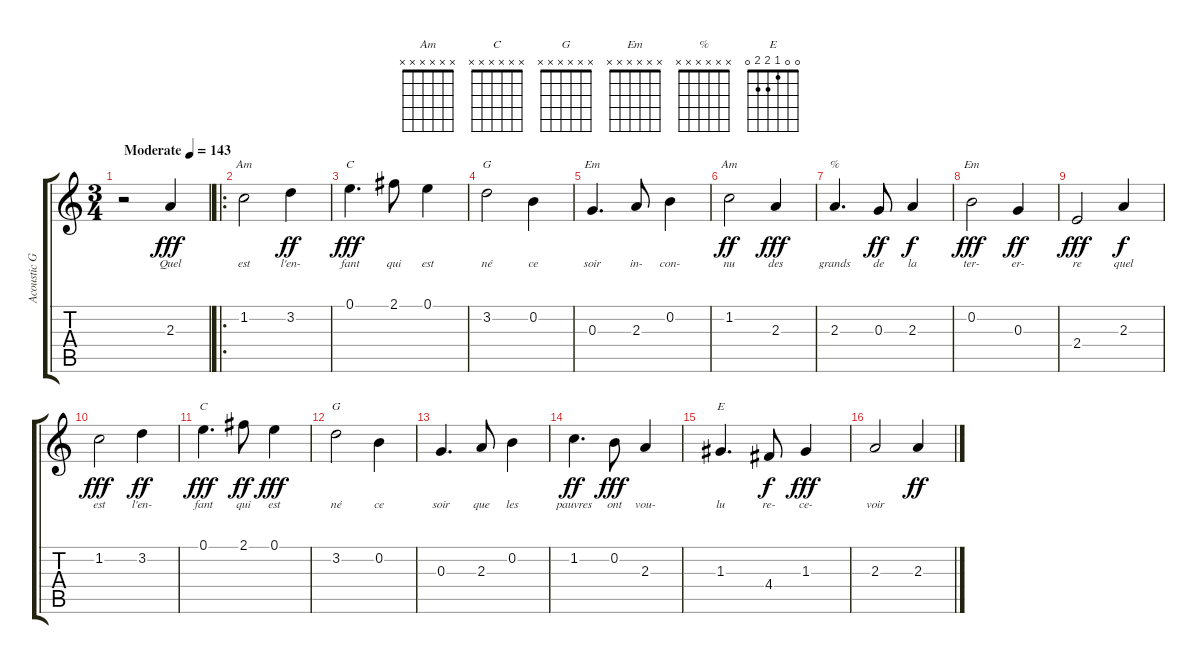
\track ("Acoustic Grand Piano" "Acoustic G") {instrument acousticguitarnylon}
\staff {score tabs}
\tuning (E4 B3 G3 D3 A2 E2) {hide}
\chord ("Am" 0 1 2 2 0 x)
\chord ("C" 0 1 0 2 3 x)
\chord ("G" 3 0 0 0 2 3)
\chord ("Em" 0 0 0 2 2 0)
\chord ("Am" x x x x x x)
\chord ("%" x x x x x x)
\chord ("Em" x x x x x x)
\chord ("C" x x x x x x)
\chord ("G" x x x x x x)
\chord ("E" 0 0 1 2 2 0)
\ts (3 4)
\tempo (143 "Moderate")
\clef g2
\ks c
r.2{dy fff instrument acousticguitarnylon} 2.3.4{lyrics (0 "Quel") lyrics (1 "") lyrics (2 "") lyrics (3 "") lyrics (4 "")} |
\ro
1.2.2{ch "Am" lyrics (0 "est") lyrics (1 "") lyrics (2 "") lyrics (3 "") lyrics (4 "")} 3.2.4{lyrics (0 "l'en-") lyrics (1 "") lyrics (2 "") lyrics (3 "") lyrics (4 "") dy ff} |
0.1.4{d ch "C" lyrics (0 "fant") lyrics (1 "") lyrics (2 "") lyrics (3 "") lyrics (4 "") dy fff} 2.1.8{lyrics (0 "qui") lyrics (1 "") lyrics (2 "") lyrics (3 "") lyrics (4 "")} 0.1.4{lyrics (0 "est") lyrics (1 "") lyrics (2 "") lyrics (3 "") lyrics (4 "")} |
3.2.2{ch "G" lyrics (0 "né") lyrics (1 "") lyrics (2 "") lyrics (3 "") lyrics (4 "")} 0.2.4{lyrics (0 "ce") lyrics (1 "") lyrics (2 "") lyrics (3 "") lyrics (4 "")} |
0.3.4{d ch "Em" lyrics (0 "soir") lyrics (1 "") lyrics (2 "") lyrics (3 "") lyrics (4 "")} 2.3.8{lyrics (0 "in-") lyrics (1 "") lyrics (2 "") lyrics (3 "") lyrics (4 "")} 0.2.4{lyrics (0 "con-") lyrics (1 "") lyrics (2 "") lyrics (3 "") lyrics (4 "")} |
1.2.2{ch "Am" lyrics (0 "nu") lyrics (1 "") lyrics (2 "") lyrics (3 "") lyrics (4 "") dy ff} 2.3.4{lyrics (0 "des") lyrics (1 "") lyrics (2 "") lyrics (3 "") lyrics (4 "") dy fff} |
2.3.4{d ch "%" lyrics (0 "grands") lyrics (1 "") lyrics (2 "") lyrics (3 "") lyrics (4 "")} 0.3.8{lyrics (0 "de") lyrics (1 "") lyrics (2 "") lyrics (3 "") lyrics (4 "") dy ff} 2.3.4{lyrics (0 "la") lyrics (1 "") lyrics (2 "") lyrics (3 "") lyrics (4 "") dy f} |
0.2.2{ch "Em" lyrics (0 "ter-") lyrics (1 "") lyrics (2 "") lyrics (3 "") lyrics (4 "") dy fff} 0.3.4{lyrics (0 "er-") lyrics (1 "") lyrics (2 "") lyrics (3 "") lyrics (4 "") dy ff} |
2.4.2{lyrics (0 "re") lyrics (1 "") lyrics (2 "") lyrics (3 "") lyrics (4 "") dy fff} 2.3.4{lyrics (0 "quel") lyrics (1 "") lyrics (2 "") lyrics (3 "") lyrics (4 "") dy f} |
1.2.2{lyrics (0 "est") lyrics (1 "") lyrics (2 "") lyrics (3 "") lyrics (4 "") dy fff} 3.2.4{lyrics (0 "l'en-") lyrics (1 "") lyrics (2 "") lyrics (3 "") lyrics (4 "") dy ff} |
0.1.4{d ch "C" lyrics (0 "fant") lyrics (1 "") lyrics (2 "") lyrics (3 "") lyrics (4 "") dy fff} 2.1.8{lyrics (0 "qui") lyrics (1 "") lyrics (2 "") lyrics (3 "") lyrics (4 "") dy ff} 0.1.4{lyrics (0 "est") lyrics (1 "") lyrics (2 "") lyrics (3 "") lyrics (4 "") dy fff} |
3.2.2{ch "G" lyrics (0 "né") lyrics (1 "") lyrics (2 "") lyrics (3 "") lyrics (4 "")} 0.2.4{lyrics (0 "ce") lyrics (1 "") lyrics (2 "") lyrics (3 "") lyrics (4 "")} |
0.3.4{d lyrics (0 "soir") lyrics (1 "") lyrics (2 "") lyrics (3 "") lyrics (4 "")} 2.3.8{lyrics (0 "que") lyrics (1 "") lyrics (2 "") lyrics (3 "") lyrics (4 "")} 0.2.4{lyrics (0 "les") lyrics (1 "") lyrics (2 "") lyrics (3 "") lyrics (4 "")} |
1.2.4{d lyrics (0 "pauvres") lyrics (1 "") lyrics (2 "") lyrics (3 "") lyrics (4 "") dy ff} 0.2.8{lyrics (0 "ont") lyrics (1 "") lyrics (2 "") lyrics (3 "") lyrics (4 "") dy fff} 2.3.4{lyrics (0 "vou-") lyrics (1 "") lyrics (2 "") lyrics (3 "") lyrics (4 "")} |
1.3.4{d ch "E" lyrics (0 "lu") lyrics (1 "") lyrics (2 "") lyrics (3 "") lyrics (4 "")} 4.4.8{lyrics (0 "re-") lyrics (1 "") lyrics (2 "") lyrics (3 "") lyrics (4 "") dy f} 1.3.4{lyrics (0 "ce-") lyrics (1 "") lyrics (2 "") lyrics (3 "") lyrics (4 "") dy fff} |
2.3.2{lyrics (0 "voir") lyrics (1 "") lyrics (2 "") lyrics (3 "") lyrics (4 "")} 2.3.4{lyrics (0 "") lyrics (1 "") lyrics (2 "") lyrics (3 "") lyrics (4 "") dy ff}
